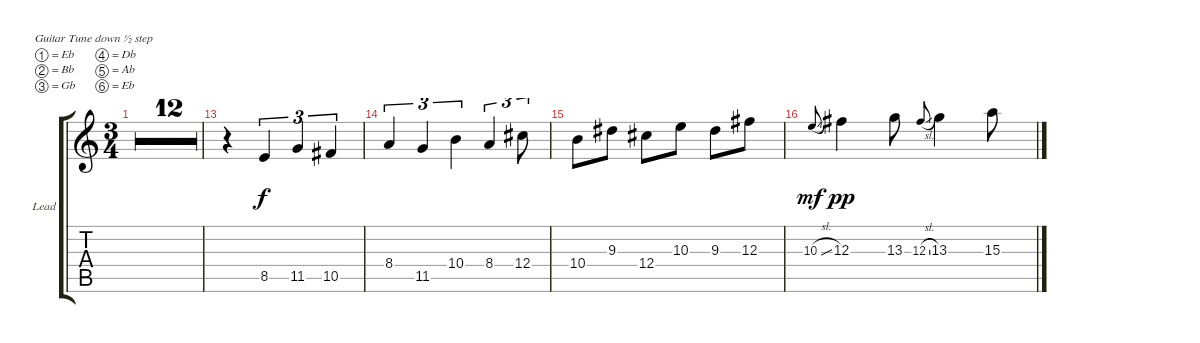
\defaultSystemsLayout 4
\bracketExtendMode groupsimilarinstruments
\firstSystemTrackNameOrientation horizontal
\otherSystemsTrackNameOrientation horizontal
\track ("Lead" "Lead") {multiBarRest instrument overdrivenguitar}
\staff {score tabs}
\tuning (Eb4 Bb3 Gb3 Db3 Ab2 Eb2)
\ts (3 4)
\tempo 155
\clef g2
\ks c
|
|
|
|
|
|
|
|
|
|
|
|
r.4 8.5.4{tu (3 2)} 11.5.4{tu (3 2)} 10.5.4{tu (3 2)} |
8.4.4{tu (3 2)} 11.5.4{tu (3 2)} 10.4.4{tu (3 2)} 8.4.4{tu (3 2)} 12.4.8{tu (3 2)} |
10.4.8 9.3.8 12.4.8 10.3.8 9.3.8 12.3.8 |
10.3{sl}.8{gr onbeat dy mf} 12.3.4{dy pp} 13.3.8 12.3{sl}.8{gr onbeat} 13.3.4 15.3.8
